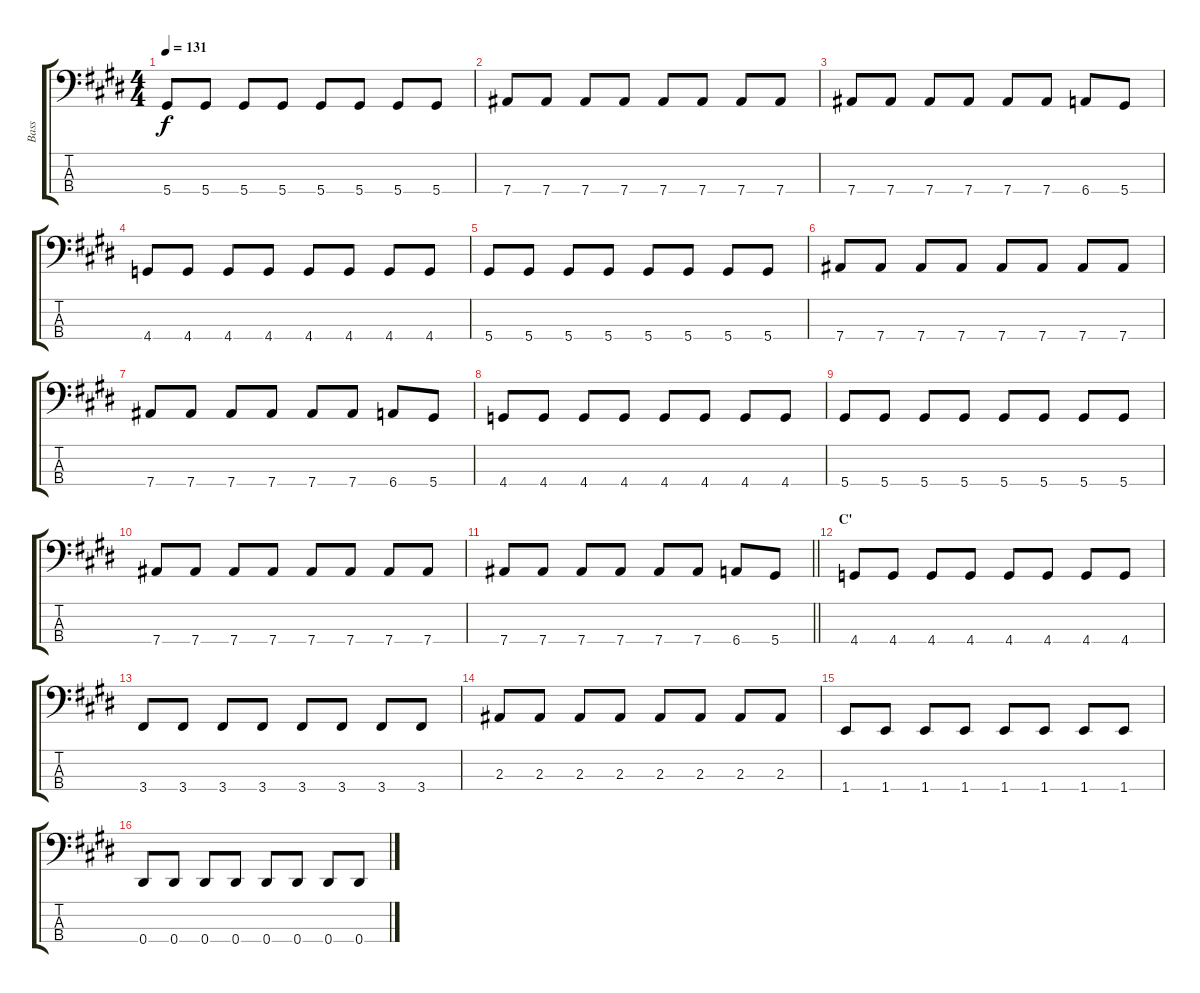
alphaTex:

\track ("Bass" "Bass") {instrument electricbassfinger}
\staff {score tabs}
\tuning (Gb2 Db2 Ab1 Eb1) {hide}
\ts (4 4)
\tempo 131
\clef f4
\ks c#minor
5.4.8{dy f} 5.4.8 5.4.8 5.4.8 5.4.8 5.4.8 5.4.8 5.4.8 |
7.4.8 7.4.8 7.4.8 7.4.8 7.4.8 7.4.8 7.4.8 7.4.8 |
7.4.8 7.4.8 7.4.8 7.4.8 7.4.8 7.4.8 6.4.8 5.4.8 |
4.4.8 4.4.8 4.4.8 4.4.8 4.4.8 4.4.8 4.4.8 4.4.8 |
5.4.8 5.4.8 5.4.8 5.4.8 5.4.8 5.4.8 5.4.8 5.4.8 |
7.4.8 7.4.8 7.4.8 7.4.8 7.4.8 7.4.8 7.4.8 7.4.8 |
7.4.8 7.4.8 7.4.8 7.4.8 7.4.8 7.4.8 6.4.8 5.4.8 |
4.4.8 4.4.8 4.4.8 4.4.8 4.4.8 4.4.8 4.4.8 4.4.8 |
5.4.8 5.4.8 5.4.8 5.4.8 5.4.8 5.4.8 5.4.8 5.4.8 |
7.4.8 7.4.8 7.4.8 7.4.8 7.4.8 7.4.8 7.4.8 7.4.8 |
\barLineRight lightlight
7.4.8 7.4.8 7.4.8 7.4.8 7.4.8 7.4.8 6.4.8 5.4.8 |
\section ("" "C'")
4.4.8 4.4.8 4.4.8 4.4.8 4.4.8 4.4.8 4.4.8 4.4.8 |
3.4.8 3.4.8 3.4.8 3.4.8 3.4.8 3.4.8 3.4.8 3.4.8 |
2.3.8 2.3.8 2.3.8 2.3.8 2.3.8 2.3.8 2.3.8 2.3.8 |
1.4.8 1.4.8 1.4.8 1.4.8 1.4.8 1.4.8 1.4.8 1.4.8 |
0.4.8 0.4.8 0.4.8 0.4.8 0.4.8 0.4.8 0.4.8 0.4.8
